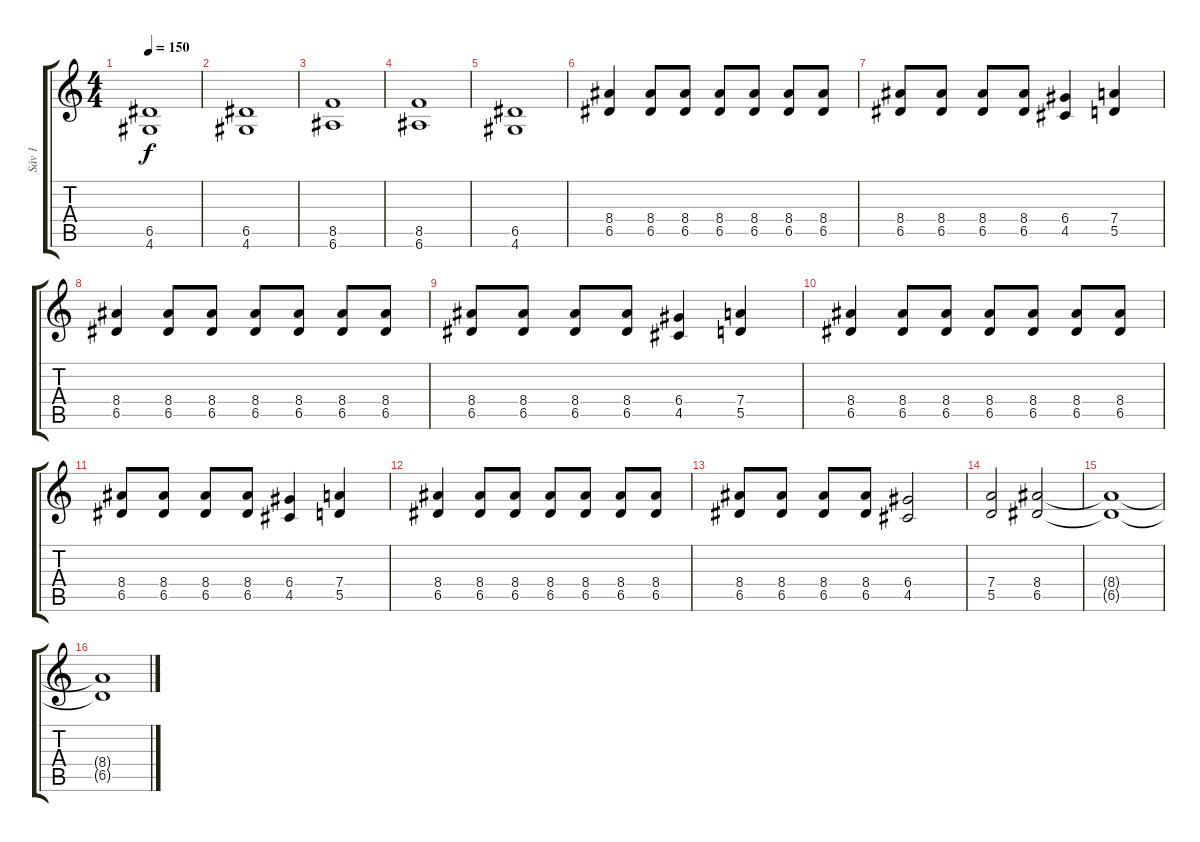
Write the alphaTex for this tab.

\track ("Sáv 1" "Sáv 1") {instrument overdrivenguitar}
\staff {score tabs}
\tuning (E4 B3 G3 D3 A2 E2) {hide}
\ts (4 4)
\tempo 150
\clef g2
\ks c
(6.5 4.6).1{dy f} |
(6.5 4.6).1 |
(8.5 6.6).1 |
(8.5 6.6).1 |
(6.5 4.6).1 |
(8.4 6.5).4 (8.4 6.5).8 (8.4 6.5).8 (8.4 6.5).8 (8.4 6.5).8 (8.4 6.5).8 (8.4 6.5).8 |
(8.4 6.5).8 (8.4 6.5).8 (8.4 6.5).8 (8.4 6.5).8 (6.4 4.5).4 (7.4 5.5).4 |
(8.4 6.5).4 (8.4 6.5).8 (8.4 6.5).8 (8.4 6.5).8 (8.4 6.5).8 (8.4 6.5).8 (8.4 6.5).8 |
(8.4 6.5).8 (8.4 6.5).8 (8.4 6.5).8 (8.4 6.5).8 (6.4 4.5).4 (7.4 5.5).4 |
(8.4 6.5).4 (8.4 6.5).8 (8.4 6.5).8 (8.4 6.5).8 (8.4 6.5).8 (8.4 6.5).8 (8.4 6.5).8 |
(8.4 6.5).8 (8.4 6.5).8 (8.4 6.5).8 (8.4 6.5).8 (6.4 4.5).4 (7.4 5.5).4 |
(8.4 6.5).4 (8.4 6.5).8 (8.4 6.5).8 (8.4 6.5).8 (8.4 6.5).8 (8.4 6.5).8 (8.4 6.5).8 |
(8.4 6.5).8 (8.4 6.5).8 (8.4 6.5).8 (8.4 6.5).8 (6.4 4.5).2 |
(7.4 5.5).2 (8.4 6.5).2 |
(8.4{t} 6.5{t}).1 |
(8.4{t} 6.5{t}).1
